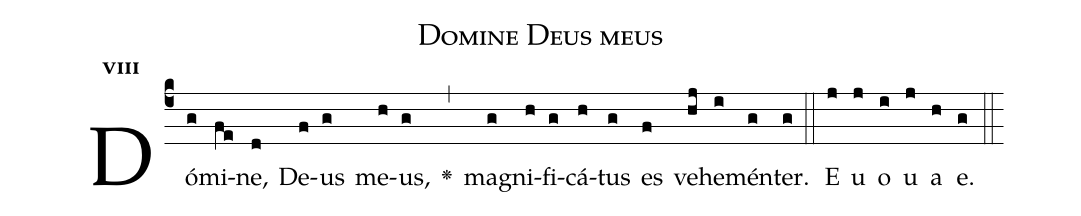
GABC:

name:Domine Deus meus;
office-part:Antiphona;
mode:8;
%%
initial-style: 1;
name: Domine Deus meus;
book: Psalterium Monasticum, p. 236;
occasion: Psalterium Hebdomada II Dominica;
office-part: Officium Lectionis Ant 2;
user-notes: ;
commentary: Gregorian FICTION;
annotation: 8g;
centering-scheme: english;
fontsize: 12;
font: OFLSortsMillGoudy;
height: 11;
width: 4.5;
%%
(c4)Dó(g)mi(fe)ne,(d) De(f)us(g) me(h)us,(g) <v>\greheightstar</v>(,) ma(g)gni(h)fi(g)cá(h)tus(g) es(f) ve(hj)he(i)mén(g)ter.(g) (::)
E(j) u(j) o(i) u(j) a(h) e.(g) (::)
